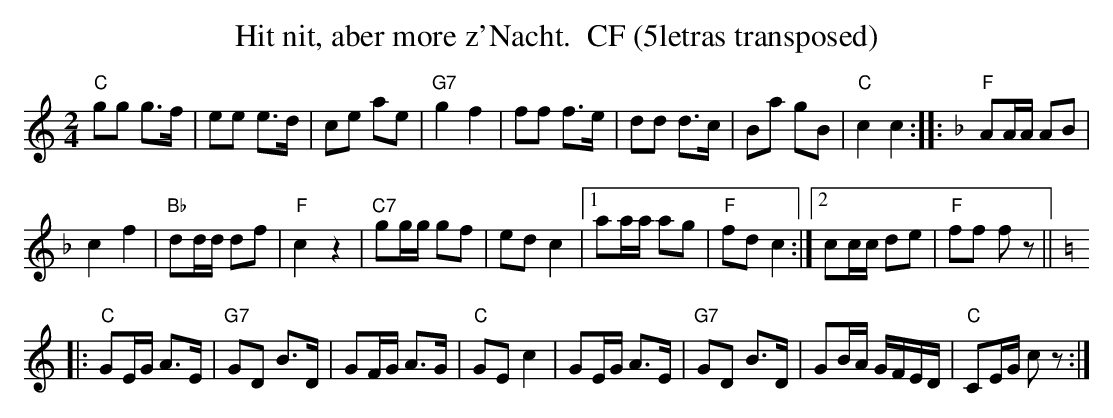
X:1
T: Hit nit, aber more z'Nacht.  CF (5letras transposed)
M:2/4
L:1/8
K:C transpose=3 %%MIDI gchordon
"C"gg g>f | ee e>d | ce ae | "G7"g2f2 | ff f>e | dd d>c | Ba gB | "C"c2c2 :: [K:F] "F"AA/A/ AB |
c2f2 | "Bb"dd/d/ df | "F"c2z2 | "C7"gg/g/ gf | edc2 |1 aa/a/ ag | "F"fd c2 :|2 cc/c/ de | "F"ff fz || [K:C]
|: "C"GE/G/ A>E | "G7"GD B>D | GF/G/ A>G | "C"GEc2 | GE/G/ A>E | "G7"GD B>D | GB/A/ G/F/E/D/ | "C"CE/G/ cz :|
